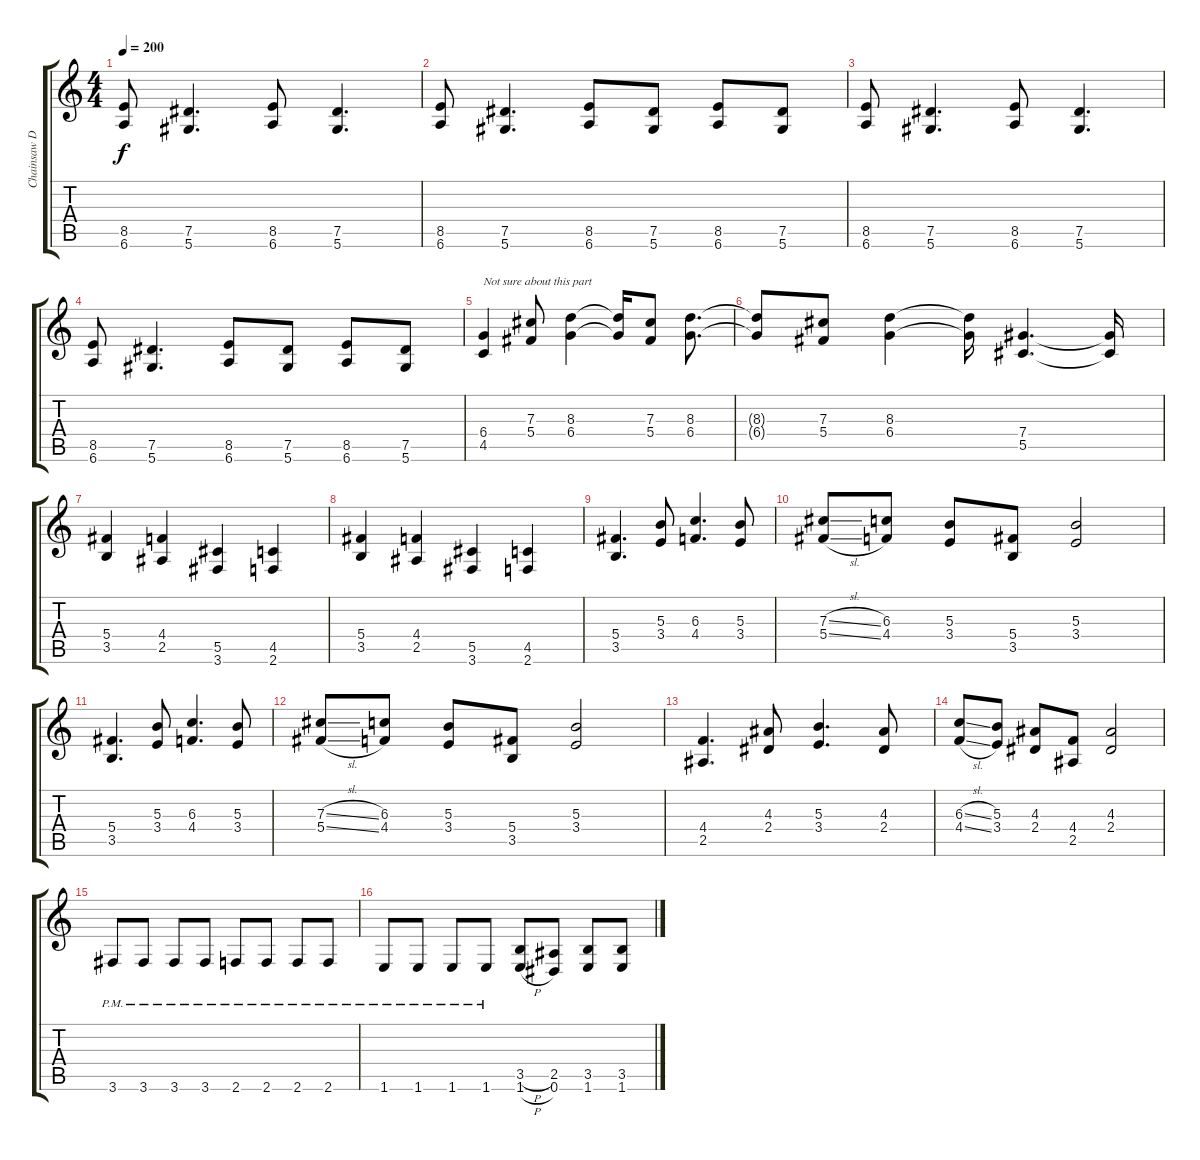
\track ("Chainsaw Demon - Lead" "Chainsaw D") {instrument distortionguitar}
\staff {score tabs}
\tuning (Eb4 Bb3 Gb3 Db3 Ab2 Eb2) {hide}
\ts (4 4)
\tempo 200
\clef g2
\ks c
(8.5 6.6).8{dy f} (7.5 5.6).4{d} (8.5 6.6).8 (7.5 5.6).4{d} |
(8.5 6.6).8 (7.5 5.6).4{d} (8.5 6.6).8 (7.5 5.6).8 (8.5 6.6).8 (7.5 5.6).8 |
(8.5 6.6).8 (7.5 5.6).4{d} (8.5 6.6).8 (7.5 5.6).4{d} |
(8.5 6.6).8 (7.5 5.6).4{d} (8.5 6.6).8 (7.5 5.6).8 (8.5 6.6).8 (7.5 5.6).8 |
(6.4 4.5).4{txt "Not sure about this part"} (7.3 5.4).8 (8.3 6.4).4 (8.3{t} 6.4{t}).16 (7.3 5.4).8 (8.3 6.4).8{d} |
(8.3{t} 6.4{t}).8 (7.3 5.4).8 (8.3 6.4).4 (8.3{t} 6.4{t}).16 (7.4 5.5).4{d} (7.4{t} 5.5{t}).16 |
(5.4 3.5).4 (4.4 2.5).4 (5.5 3.6).4 (4.5 2.6).4 |
(5.4 3.5).4 (4.4 2.5).4 (5.5 3.6).4 (4.5 2.6).4 |
(5.4 3.5).4{d} (5.3 3.4).8 (6.3 4.4).4{d} (5.3 3.4).8 |
(7.3{sl} 5.4{sl}).8 (6.3 4.4).8 (5.3 3.4).8 (5.4 3.5).8 (5.3 3.4).2 |
(5.4 3.5).4{d} (5.3 3.4).8 (6.3 4.4).4{d} (5.3 3.4).8 |
(7.3{sl} 5.4{sl}).8 (6.3 4.4).8 (5.3 3.4).8 (5.4 3.5).8 (5.3 3.4).2 |
(4.4 2.5).4{d} (4.3 2.4).8 (5.3 3.4).4{d} (4.3 2.4).8 |
(6.3{sl} 4.4{sl}).8 (5.3 3.4).8 (4.3 2.4).8 (4.4 2.5).8 (4.3 2.4).2 |
3.6{pm}.8 3.6{pm}.8 3.6{pm}.8 3.6{pm}.8 2.6{pm}.8 2.6{pm}.8 2.6{pm}.8 2.6{pm}.8 |
1.6{pm}.8 1.6{pm}.8 1.6{pm}.8 1.6{pm}.8 (3.5{h} 1.6{h}).8 (2.5 0.6).8 (3.5 1.6).8 (3.5 1.6).8
